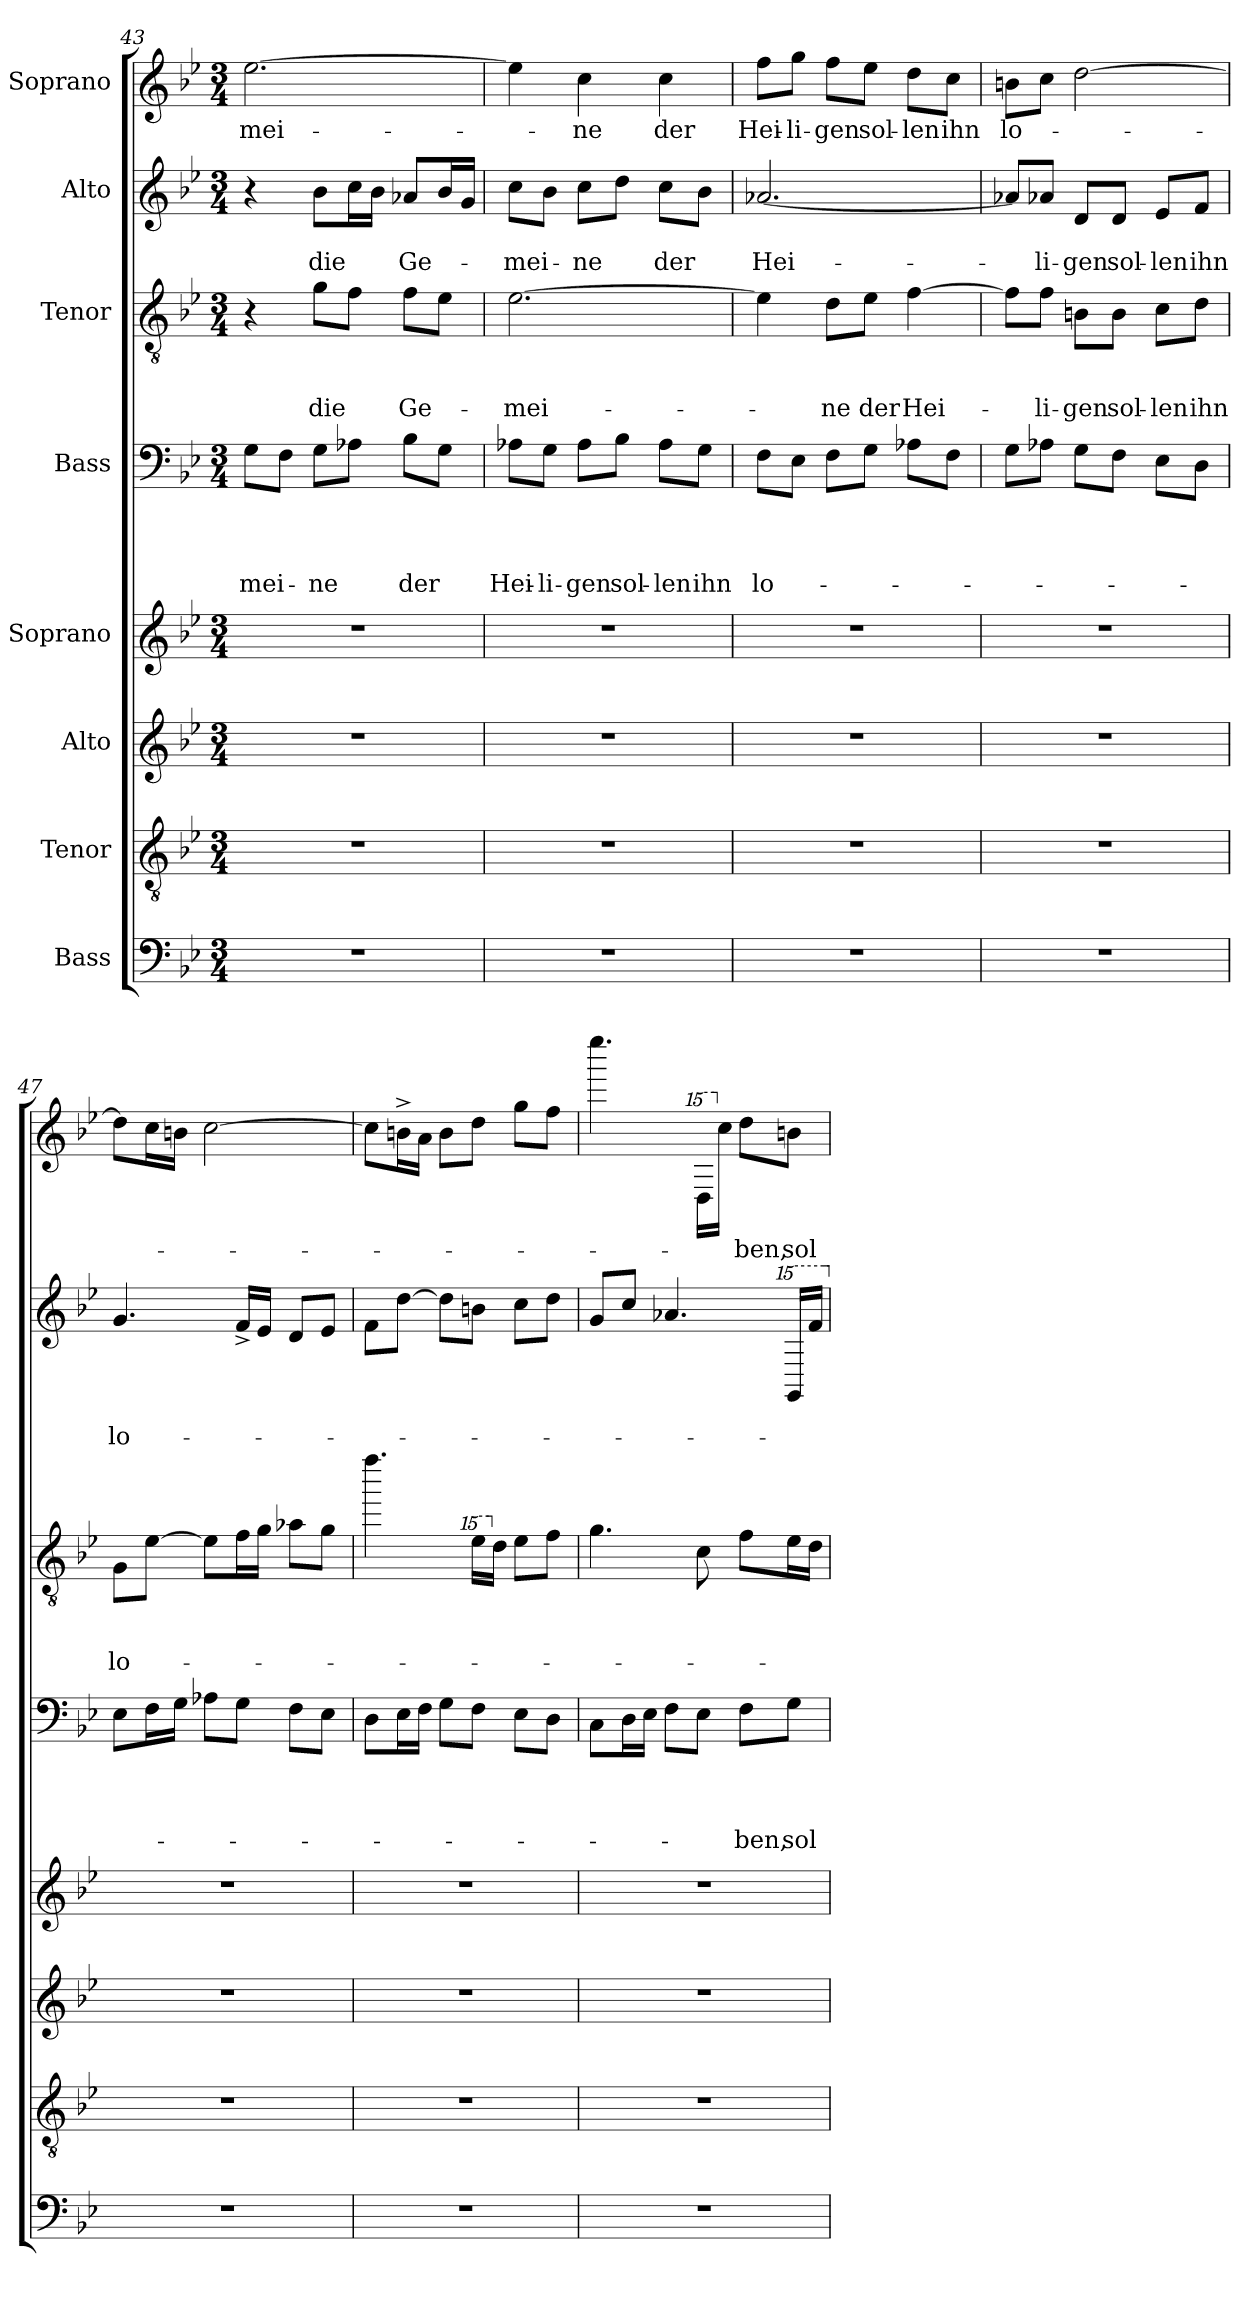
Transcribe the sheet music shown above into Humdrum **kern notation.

**kern	**kern	**kern	**kern	**kern	**text	**text	**text	**text	**kern	**text	**text	**text	**kern	**text	**text	**kern	**text
*part8	*part7	*part6	*part5	*part4	*part4	*part4	*part4	*part4	*part3	*part3	*part3	*part3	*part2	*part2	*part2	*part1	*part1
*staff8	*staff7	*staff6	*staff5	*staff4	*staff4	*staff4	*staff4	*staff4	*staff3	*staff3	*staff3	*staff3	*staff2	*staff2	*staff2	*staff1	*staff1
*I"Bass	*I"Tenor	*I"Alto	*I"Soprano	*I"Bass	*	*	*	*	*I"Tenor	*	*	*	*I"Alto	*	*	*I"Soprano	*
*clefF4	*clefGv2	*clefG2	*clefG2	*clefF4	*	*	*	*	*clefGv2	*	*	*	*clefG2	*	*	*clefG2	*
*k[b-e-]	*k[b-e-]	*k[b-e-]	*k[b-e-]	*k[b-e-]	*	*	*	*	*k[b-e-]	*	*	*	*k[b-e-]	*	*	*k[b-e-]	*
*B-:	*B-:	*B-:	*B-:	*B-:	*	*	*	*	*B-:	*	*	*	*B-:	*	*	*B-:	*
*M3/4	*M3/4	*M3/4	*M3/4	*M3/4	*	*	*	*	*M3/4	*	*	*	*M3/4	*	*	*M3/4	*
=43	=43	=43	=43	=43	=43	=43	=43	=43	=43	=43	=43	=43	=43	=43	=43	=43	=43
!LO:N:vis=1	!LO:N:vis=1	!LO:N:vis=1	!LO:N:vis=1	!	!	!	!	!LO:LY:b	!	!	!	!	!	!	!	!	!LO:LY:b
2.r	2.r	2.r	2.r	8G\L	.	.	.	-mei-	4r	.	.	.	4r	.	.	[>2.ee-\	-mei-
.	.	.	.	8F\J	.	.	.	.	.	.	.	.	.	.	.	.	.
!	!	!	!	!	!	!	!	!LO:LY:b	!	!	!	!LO:LY:b	!	!	!LO:LY:b	!	!
.	.	.	.	8G\L	.	.	.	-ne	8g\L	.	.	die	8b-\L	.	die	.	.
.	.	.	.	8A-X\J	.	.	.	.	8f\J	.	.	.	16cc\L	.	.	.	.
.	.	.	.	.	.	.	.	.	.	.	.	.	16b-\JJ	.	.	.	.
!	!	!	!	!	!	!	!	!LO:LY:b	!	!	!	!LO:LY:b	!	!	!LO:LY:b	!	!
.	.	.	.	8B-\L	.	.	.	der	8f\L	.	.	Ge-	8a-X/L	.	Ge-	.	.
.	.	.	.	8G\J	.	.	.	.	8e-\J	.	.	.	16b-/L	.	.	.	.
.	.	.	.	.	.	.	.	.	.	.	.	.	16g/JJ	.	.	.	.
=44	=44	=44	=44	=44	=44	=44	=44	=44	=44	=44	=44	=44	=44	=44	=44	=44	=44
!LO:N:vis=1	!LO:N:vis=1	!LO:N:vis=1	!LO:N:vis=1	!	!	!	!	!LO:LY:b	!	!	!	!LO:LY:b	!	!	!LO:LY:b	!	!
2.r	2.r	2.r	2.r	8A-X\L	.	.	.	Hei-	[>2.e-\	.	.	-mei-	8cc\L	.	-mei-	4ee-\]	.
!	!	!	!	!	!	!	!	!LO:LY:b	!	!	!	!	!	!	!	!	!
.	.	.	.	8G\J	.	.	.	-li-	.	.	.	.	8b-\J	.	.	.	.
!	!	!	!	!	!	!	!	!LO:LY:b:rj	!	!	!	!	!	!	!LO:LY:b	!	!LO:LY:b
.	.	.	.	8A-\L	.	.	.	-gen	.	.	.	.	8cc\L	.	-ne	4cc\	-ne
!	!	!	!	!	!	!	!	!LO:LY:b	!	!	!	!	!	!	!	!	!
.	.	.	.	8B-\J	.	.	.	sol-	.	.	.	.	8dd\J	.	.	.	.
!	!	!	!	!	!	!	!	!LO:LY:b:rj	!	!	!	!	!	!	!LO:LY:b	!	!LO:LY:b
.	.	.	.	8A-\L	.	.	.	-len	.	.	.	.	8cc\L	.	der	4cc\	der
!	!	!	!	!	!	!	!	!LO:LY:b	!	!	!	!	!	!	!	!	!
.	.	.	.	8G\J	.	.	.	ihn	.	.	.	.	8b-\J	.	.	.	.
=45	=45	=45	=45	=45	=45	=45	=45	=45	=45	=45	=45	=45	=45	=45	=45	=45	=45
!LO:N:vis=1	!LO:N:vis=1	!LO:N:vis=1	!LO:N:vis=1	!	!	!	!	!LO:LY:b	!	!	!	!	!	!	!LO:LY:b	!	!LO:LY:b
2.r	2.r	2.r	2.r	8F\L	.	.	.	lo-	4e-\]	.	.	.	[<2.a-X/	.	Hei-	8ff\L	Hei-
!	!	!	!	!	!	!	!	!	!	!	!	!	!	!	!	!	!LO:LY:b
.	.	.	.	8E-\J	.	.	.	.	.	.	.	.	.	.	.	8gg\J	-li-
!	!	!	!	!	!	!	!	!	!	!	!	!LO:LY:b	!	!	!	!	!LO:LY:b:rj
.	.	.	.	8F\L	.	.	.	.	8d\L	.	.	-ne	.	.	.	8ff\L	-gen
!	!	!	!	!	!	!	!	!	!	!	!	!LO:LY:b	!	!	!	!	!LO:LY:b
.	.	.	.	8G\J	.	.	.	.	8e-\J	.	.	der	.	.	.	8ee-\J	sol-
!	!	!	!	!	!	!	!	!	!	!	!	!LO:LY:b	!	!	!	!	!LO:LY:b:rj
.	.	.	.	8A-X\L	.	.	.	.	[>4f\	.	.	Hei-	.	.	.	8dd\L	-len
!	!	!	!	!	!	!	!	!	!	!	!	!	!	!	!	!	!LO:LY:b
.	.	.	.	8F\J	.	.	.	.	.	.	.	.	.	.	.	8cc\J	ihn
!!LO:PB:g=z
=46	=46	=46	=46	=46	=46	=46	=46	=46	=46	=46	=46	=46	=46	=46	=46	=46	=46
!LO:N:vis=1	!LO:N:vis=1	!LO:N:vis=1	!LO:N:vis=1	!	!	!	!	!	!	!	!	!	!	!	!	!	!LO:LY:b
2.r	2.r	2.r	2.r	8G\L	.	.	.	.	8f\L]	.	.	.	8a-X/L]	.	.	8bn\L	lo-
!	!	!	!	!	!	!	!	!	!	!	!	!LO:LY:b	!	!	!LO:LY:b	!	!
.	.	.	.	8A-X\J	.	.	.	.	8f\J	.	.	-li-	8a-X/J	.	-li-	8cc\J	.
!	!	!	!	!	!	!	!	!	!	!	!	!LO:LY:b	!	!	!LO:LY:b	!	!
.	.	.	.	8G\L	.	.	.	.	8Bn\L	.	.	-gen	8d/L	.	-gen	[>2dd\	.
!	!	!	!	!	!	!	!	!	!	!	!	!LO:LY:b	!	!	!LO:LY:b	!	!
.	.	.	.	8F\J	.	.	.	.	8B\J	.	.	sol-	8d/J	.	sol-	.	.
!	!	!	!	!	!	!	!	!	!	!	!	!LO:LY:b:rj	!	!	!LO:LY:b:rj	!	!
.	.	.	.	8E-\L	.	.	.	.	8c\L	.	.	-len	8e-/L	.	-len	.	.
!	!	!	!	!	!	!	!	!	!	!	!	!LO:LY:b	!	!	!LO:LY:b	!	!
.	.	.	.	8D\J	.	.	.	.	8d\J	.	.	ihn	8f/J	.	ihn	.	.
=47	=47	=47	=47	=47	=47	=47	=47	=47	=47	=47	=47	=47	=47	=47	=47	=47	=47
!LO:N:vis=1	!LO:N:vis=1	!LO:N:vis=1	!LO:N:vis=1	!	!	!	!	!	!	!	!	!LO:LY:b	!	!	!LO:LY:b	!	!
2.r	2.r	2.r	2.r	8E-\L	.	.	.	.	8G\L	.	.	lo-	4.g/	.	lo-	8dd\L]	.
.	.	.	.	16F\L	.	.	.	.	[>8e-\J	.	.	.	.	.	.	16cc\L	.
.	.	.	.	16G\JJ	.	.	.	.	.	.	.	.	.	.	.	16bn\JJ	.
.	.	.	.	8A-X\L	.	.	.	.	8e-\L]	.	.	.	.	.	.	[>2cc\	.
.	.	.	.	8G\J	.	.	.	.	16f\L	.	.	.	16f^</LL	.	.	.	.
.	.	.	.	.	.	.	.	.	16g\JJ	.	.	.	16e-/JJ	.	.	.	.
.	.	.	.	8F\L	.	.	.	.	8a-X\L	.	.	.	8d/L	.	.	.	.
.	.	.	.	8E-\J	.	.	.	.	8g\J	.	.	.	8e-/J	.	.	.	.
=48	=48	=48	=48	=48	=48	=48	=48	=48	=48	=48	=48	=48	=48	=48	=48	=48	=48
!LO:N:vis=1	!LO:N:vis=1	!LO:N:vis=1	!LO:N:vis=1	!	!	!	!	!	!	!	!	!	!	!	!	!	!
2.r	2.r	2.r	2.r	8D\L	.	.	.	.	4.fff\	.	.	.	8f\L	.	.	8cc\L]	.
.	.	.	.	16E-\L	.	.	.	.	.	.	.	.	[>8dd\J	.	.	16bn^>\L	.
.	.	.	.	16F\JJ	.	.	.	.	.	.	.	.	.	.	.	16a\JJ	.
.	.	.	.	8G\L	.	.	.	.	.	.	.	.	8dd\L]	.	.	8b\L	.
*	*	*	*	*	*	*	*	*	*15ma	*	*	*	*	*	*	*	*
.	.	.	.	8F\J	.	.	.	.	16eee-\LL	.	.	.	8bn\J	.	.	8dd\J	.
*	*	*	*	*	*	*	*	*	*X15ma	*	*	*	*	*	*	*	*
.	.	.	.	.	.	.	.	.	16d\JJ	.	.	.	.	.	.	.	.
.	.	.	.	8E-\L	.	.	.	.	8e-\L	.	.	.	8cc\L	.	.	8gg\L	.
.	.	.	.	8D\J	.	.	.	.	8f\J	.	.	.	8dd\J	.	.	8ff\J	.
=49	=49	=49	=49	=49	=49	=49	=49	=49	=49	=49	=49	=49	=49	=49	=49	=49	=49
!LO:N:vis=1	!LO:N:vis=1	!LO:N:vis=1	!LO:N:vis=1	!	!	!	!	!	!	!	!	!	!	!	!	!	!
2.r	2.r	2.r	2.r	8C\L	.	.	.	.	4.g\	.	.	.	8g/L	.	.	4.eeee-\	.
.	.	.	.	16D\L	.	.	.	.	.	.	.	.	8cc/J	.	.	.	.
.	.	.	.	16E-\JJ	.	.	.	.	.	.	.	.	.	.	.	.	.
.	.	.	.	8F\L	.	.	.	.	.	.	.	.	4.a-X/	.	.	.	.
*	*	*	*	*	*	*	*	*	*	*	*	*	*	*	*	*15ma	*
.	.	.	.	8E-\J	.	.	.	.	8c\	.	.	.	.	.	.	16dd\LL	.
*	*	*	*	*	*	*	*	*	*	*	*	*	*	*	*	*X15ma	*
.	.	.	.	.	.	.	.	.	.	.	.	.	.	.	.	16cc\JJ	.
!	!	!	!	!	!	!	!	!LO:LY:b	!	!	!	!	!	!	!	!	!LO:LY:b
.	.	.	.	8F\L	.	.	.	-ben,	8f\L	.	.	.	.	.	.	8dd\L	-ben,
!	!	!	!	!	!	!	!	!LO:LY:b	!	!	!	!	!	!	!	!	!
*	*	*	*	*	*	*	*	*	*	*	*	*	*15ma	*	*	*	*
!	!	!	!	!	!	!	!	!	!	!	!	!	!	!	!	!	!LO:LY:b
.	.	.	.	8G\J	.	.	.	sol-	16e-\L	.	.	.	16g/LL	.	.	8bn\J	sol-
.	.	.	.	.	.	.	.	.	16d\JJ	.	.	.	16fff/JJ	.	.	.	.
*	*	*	*	*	*	*	*	*	*	*	*	*	*X15ma	*	*	*	*
=	=	=	=	=	=	=	=	=	=	=	=	=	=	=	=	=	=
*-	*-	*-	*-	*-	*-	*-	*-	*-	*-	*-	*-	*-	*-	*-	*-	*-	*-
